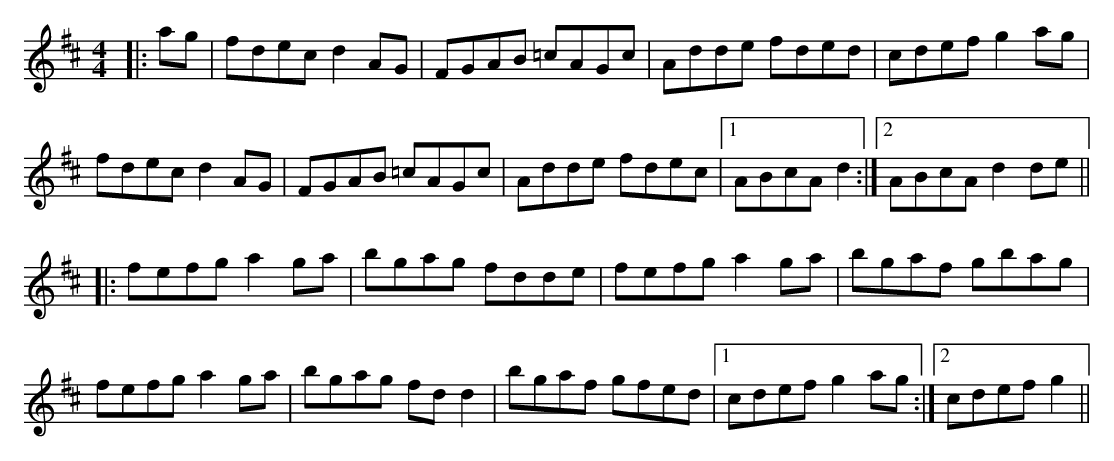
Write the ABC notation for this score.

X:1
M:4/4
K:D
|:ag|fdec d2AG|FGAB =cAGc|Adde fded|cdef g2ag|
fdec d2AG|FGAB =cAGc|Adde fdec|1 ABcA d2:|2 ABcA d2de||
|:fefg a2ga|bgag fdde|fefg a2ga|bgaf gbag|
fefg a2ga|bgag fdd2|bgaf gfed|1 cdef g2ag:|2 cdef g2||
